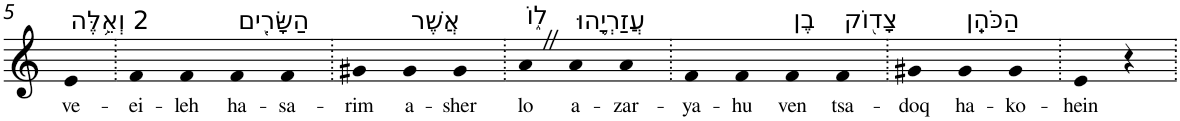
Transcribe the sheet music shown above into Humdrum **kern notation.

**kern	**text
*part1	*part1
*staff1	*staff1
*I"Piano	*
*I'Pno	*
!!LO:PB:g=z
*clefG2	*
*k[]	*
=5	=5
!LO:TX:a:t=2 וְאֵ֥לֶּה	!
!	!LO:LY:b
4e	ve-
=6.	=6.
!	!LO:LY:b
4f	-ei-
!	!LO:LY:b
4f	-leh
!LO:TX:a:t=הַשָּׂרִ֖ים	!
!	!LO:LY:b
4f	ha-
!	!LO:LY:b
4f	-sa-
=7.	=7.
!	!LO:LY:b
4g#X	-rim
!LO:TX:a:t=אֲשֶׁר	!
!	!LO:LY:b
4g#	a-
!	!LO:LY:b
4g#	-sher
=8.	=8.
!LO:TX:a:t=ל֑וֹ	!
!	!LO:LY:b
4aZ	lo
!LO:TX:a:t=עֲזַרְיָ֥הוּ	!
!	!LO:LY:b
4a	a-
!	!LO:LY:b
4a	-zar-
=9.	=9.
!	!LO:LY:b
4f	-ya-
!	!LO:LY:b
4f	-hu
!LO:TX:a:t=בֶן	!
!	!LO:LY:b
4f	ven
!LO:TX:a:t=צָד֖וֹק	!
!	!LO:LY:b
4f	tsa-
=10.	=10.
!	!LO:LY:b
4g#X	-doq
!LO:TX:a:t=הַכֹּהֵֽן	!
!	!LO:LY:b
4g#	ha-
!	!LO:LY:b
4g#	-ko-
=11.	=11.
!	!LO:LY:b
4e	-hein
4r	.
=.	=.
*-	*-
